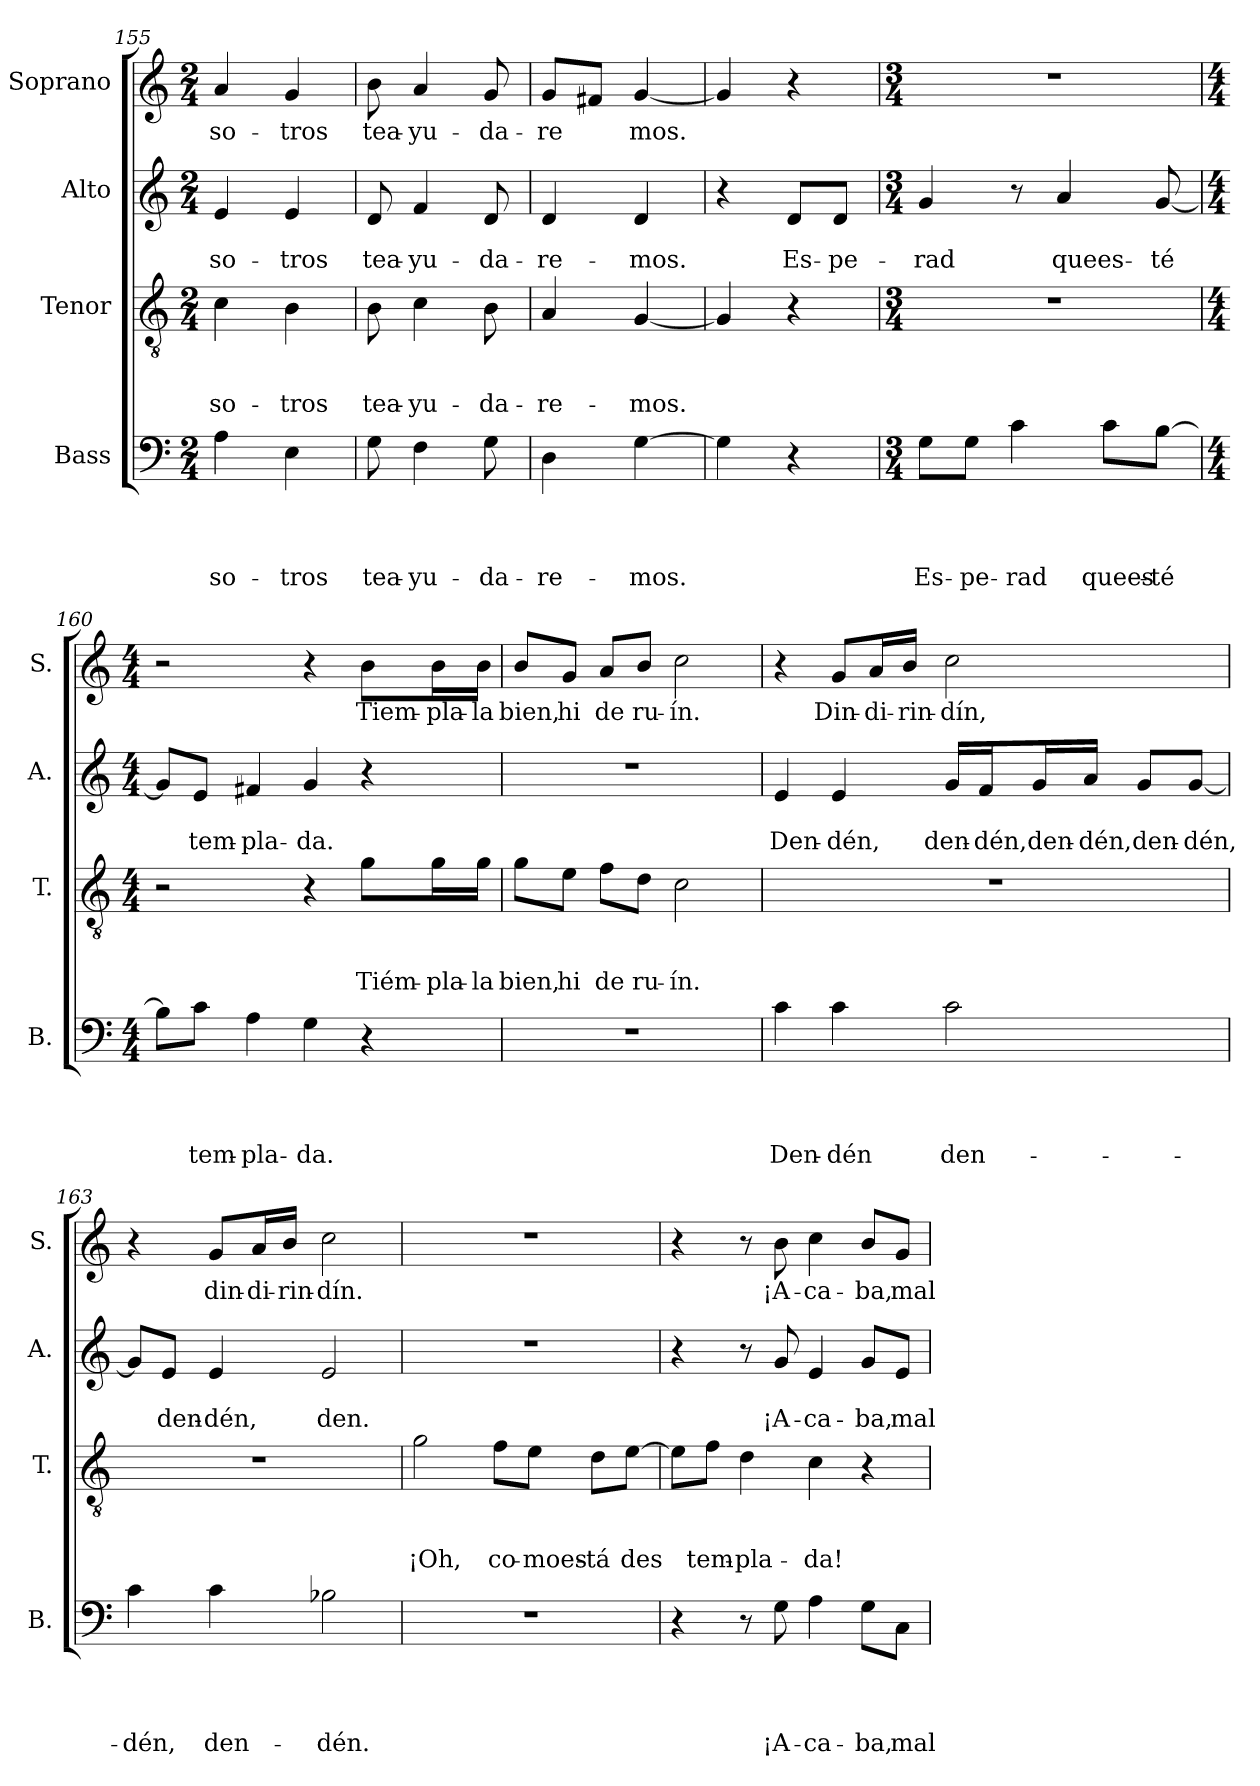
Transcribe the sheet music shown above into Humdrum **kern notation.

**kern	**text	**text	**text	**text	**kern	**text	**text	**text	**kern	**text	**text	**kern	**text
*part4	*part4	*part4	*part4	*part4	*part3	*part3	*part3	*part3	*part2	*part2	*part2	*part1	*part1
*staff4	*staff4	*staff4	*staff4	*staff4	*staff3	*staff3	*staff3	*staff3	*staff2	*staff2	*staff2	*staff1	*staff1
*I"Bass	*	*	*	*	*I"Tenor	*	*	*	*I"Alto	*	*	*I"Soprano	*
*I'B.	*	*	*	*	*I'T.	*	*	*	*I'A.	*	*	*I'S.	*
*clefF4	*	*	*	*	*clefGv2	*	*	*	*clefG2	*	*	*clefG2	*
*	*	*	*	*	*ITrd7c12	*	*	*	*	*	*	*	*
*k[]	*	*	*	*	*k[]	*	*	*	*k[]	*	*	*k[]	*
*C:	*	*	*	*	*C:	*	*	*	*C:	*	*	*C:	*
*M2/4	*	*	*	*	*M2/4	*	*	*	*M2/4	*	*	*M2/4	*
=155	=155	=155	=155	=155	=155	=155	=155	=155	=155	=155	=155	=155	=155
!	!	!	!	!LO:LY:b	!	!	!	!LO:LY:b	!	!	!LO:LY:b	!	!LO:LY:b
4A\	.	.	.	-so-	4C\	.	.	-so-	4e/	.	-so-	4a/	-so-
!	!	!	!	!LO:LY:b	!	!	!	!LO:LY:b	!	!	!LO:LY:b	!	!LO:LY:b
4E\	.	.	.	-tros	4BB\	.	.	-tros	4e/	.	-tros	4g/	-tros
=156	=156	=156	=156	=156	=156	=156	=156	=156	=156	=156	=156	=156	=156
!	!	!	!	!LO:LY:b	!	!	!	!LO:LY:b	!	!	!LO:LY:b	!	!LO:LY:b
8G\	.	.	.	tea-	8BB\	.	.	tea-	8d/	.	tea-	8b\	tea-
!	!	!	!	!LO:LY:b	!	!	!	!LO:LY:b	!	!	!LO:LY:b	!	!LO:LY:b
4F\	.	.	.	-yu-	4C\	.	.	-yu-	4f/	.	-yu-	4a/	-yu-
!	!	!	!	!LO:LY:b	!	!	!	!LO:LY:b	!	!	!LO:LY:b	!	!LO:LY:b
8G\	.	.	.	-da-	8BB\	.	.	-da-	8d/	.	-da-	8g/	-da-
=157	=157	=157	=157	=157	=157	=157	=157	=157	=157	=157	=157	=157	=157
!	!	!	!	!LO:LY:b	!	!	!	!LO:LY:b	!	!	!LO:LY:b	!	!LO:LY:b
4D\	.	.	.	-re-	4AA/	.	.	-re-	4d/	.	-re-	8g/L	-re
.	.	.	.	.	.	.	.	.	.	.	.	8f#X/J	.
!	!	!	!	!LO:LY:b	!	!	!	!LO:LY:b	!	!	!LO:LY:b	!	!LO:LY:b
[>4G\	.	.	.	-mos.	[<4GG/	.	.	-mos.	4d/	.	-mos.	[<4g/	mos.
=158	=158	=158	=158	=158	=158	=158	=158	=158	=158	=158	=158	=158	=158
4G\]	.	.	.	.	4GG/]	.	.	.	4r	.	.	4g/]	.
!	!	!	!	!	!	!	!	!	!	!	!LO:LY:b	!	!
4r	.	.	.	.	4r	.	.	.	8d/L	.	Es-	4r	.
!	!	!	!	!	!	!	!	!	!	!	!LO:LY:b	!	!
.	.	.	.	.	.	.	.	.	8d/J	.	-pe-	.	.
!!LO:LB:g=z
=159	=159	=159	=159	=159	=159	=159	=159	=159	=159	=159	=159	=159	=159
*M3/4	*	*	*	*	*M3/4	*	*	*	*M3/4	*	*	*M3/4	*
!	!	!	!	!LO:LY:b	!LO:N:vis=1	!	!	!	!	!	!LO:LY:b	!LO:N:vis=1	!
8G\L	.	.	.	Es-	2.r	.	.	.	4g/	.	-rad	2.r	.
!	!	!	!	!LO:LY:b	!	!	!	!	!	!	!	!	!
8G\J	.	.	.	-pe-	.	.	.	.	.	.	.	.	.
!	!	!	!	!LO:LY:b	!	!	!	!	!	!	!	!	!
4c\	.	.	.	-rad	.	.	.	.	8r	.	.	.	.
!	!	!	!	!	!	!	!	!	!	!	!LO:LY:b	!	!
.	.	.	.	.	.	.	.	.	4a/	.	quees-	.	.
!	!	!	!	!LO:LY:b	!	!	!	!	!	!	!	!	!
8c\L	.	.	.	quees-	.	.	.	.	.	.	.	.	.
!	!	!	!	!LO:LY:b	!	!	!	!	!	!	!LO:LY:b	!	!
[>8B\J	.	.	.	-té	.	.	.	.	[<8g/	.	-té	.	.
=160	=160	=160	=160	=160	=160	=160	=160	=160	=160	=160	=160	=160	=160
*M4/4	*	*	*	*	*M4/4	*	*	*	*M4/4	*	*	*M4/4	*
8B\L]	.	.	.	.	2r	.	.	.	8g/L]	.	.	2r	.
!	!	!	!	!LO:LY:b	!	!	!	!	!	!	!LO:LY:b	!	!
8c\J	.	.	.	tem-	.	.	.	.	8e/J	.	tem-	.	.
!	!	!	!	!LO:LY:b	!	!	!	!	!	!	!LO:LY:b	!	!
4A\	.	.	.	-pla-	.	.	.	.	4f#X/	.	-pla-	.	.
!	!	!	!	!LO:LY:b	!	!	!	!	!	!	!LO:LY:b	!	!
4G\	.	.	.	-da.	4r	.	.	.	4g/	.	-da.	4r	.
!	!	!	!	!	!	!	!	!LO:LY:b	!	!	!	!	!LO:LY:b
4r	.	.	.	.	8G\L	.	.	Tiém-	4r	.	.	8b\L	Tiem-
!	!	!	!	!	!	!	!	!LO:LY:b	!	!	!	!	!LO:LY:b
.	.	.	.	.	16G\L	.	.	-pla-	.	.	.	16b\L	-pla-
!	!	!	!	!	!	!	!	!LO:LY:b	!	!	!	!	!LO:LY:b
.	.	.	.	.	16G\JJ	.	.	-la	.	.	.	16b\JJ	-la
=161	=161	=161	=161	=161	=161	=161	=161	=161	=161	=161	=161	=161	=161
!	!	!	!	!	!	!	!	!LO:LY:b	!	!	!	!	!LO:LY:b
1r	.	.	.	.	8G\L	.	.	bien,	1r	.	.	8b/L	bien,
!	!	!	!	!	!	!	!	!LO:LY:b	!	!	!	!	!LO:LY:b
.	.	.	.	.	8E\J	.	.	hi	.	.	.	8g/J	hi
!	!	!	!	!	!	!	!	!LO:LY:b	!	!	!	!	!LO:LY:b
.	.	.	.	.	8F\L	.	.	de	.	.	.	8a/L	de
!	!	!	!	!	!	!	!	!LO:LY:b	!	!	!	!	!LO:LY:b
.	.	.	.	.	8D\J	.	.	ru-	.	.	.	8b/J	ru-
!	!	!	!	!	!	!	!	!LO:LY:b	!	!	!	!	!LO:LY:b
.	.	.	.	.	2C\	.	.	-ín.	.	.	.	2cc\	-ín.
=162	=162	=162	=162	=162	=162	=162	=162	=162	=162	=162	=162	=162	=162
!	!	!	!	!LO:LY:b	!	!	!	!	!	!	!LO:LY:b	!	!
4c\	.	.	.	Den-	1r	.	.	.	4e/	.	Den-	4r	.
!	!	!	!	!LO:LY:b	!	!	!	!	!	!	!LO:LY:b	!	!LO:LY:b
4c\	.	.	.	-dén	.	.	.	.	4e/	.	-dén,	8g/L	Din-
!	!	!	!	!	!	!	!	!	!	!	!	!	!LO:LY:b
.	.	.	.	.	.	.	.	.	.	.	.	16a/L	-di-
!	!	!	!	!	!	!	!	!	!	!	!	!	!LO:LY:b
.	.	.	.	.	.	.	.	.	.	.	.	16b/JJ	-rin-
!	!	!	!	!LO:LY:b	!	!	!	!	!	!	!LO:LY:b	!	!LO:LY:b
2c\	.	.	.	den-	.	.	.	.	16g/LL	.	den-	2cc\	-dín,
!	!	!	!	!	!	!	!	!	!	!	!LO:LY:b	!	!
.	.	.	.	.	.	.	.	.	16f/J	.	-dén,	.	.
!	!	!	!	!	!	!	!	!	!	!	!LO:LY:b	!	!
.	.	.	.	.	.	.	.	.	16g/L	.	den-	.	.
!	!	!	!	!	!	!	!	!	!	!	!LO:LY:b	!	!
.	.	.	.	.	.	.	.	.	16a/JJ	.	-dén,	.	.
!	!	!	!	!	!	!	!	!	!	!	!LO:LY:b	!	!
.	.	.	.	.	.	.	.	.	8g/L	.	den-	.	.
!	!	!	!	!	!	!	!	!	!	!	!LO:LY:b	!	!
.	.	.	.	.	.	.	.	.	[<8g/J	.	-dén,	.	.
!!LO:LB:g=z
=163	=163	=163	=163	=163	=163	=163	=163	=163	=163	=163	=163	=163	=163
!	!	!	!	!LO:LY:b	!	!	!	!	!	!	!	!	!
4c\	.	.	.	-dén,	1r	.	.	.	8g/L]	.	.	4r	.
!	!	!	!	!	!	!	!	!	!	!	!LO:LY:b	!	!
.	.	.	.	.	.	.	.	.	8e/J	.	den-	.	.
!	!	!	!	!LO:LY:b	!	!	!	!	!	!	!LO:LY:b	!	!LO:LY:b
4c\	.	.	.	den-	.	.	.	.	4e/	.	-dén,	8g/L	din-
!	!	!	!	!	!	!	!	!	!	!	!	!	!LO:LY:b
.	.	.	.	.	.	.	.	.	.	.	.	16a/L	-di-
!	!	!	!	!	!	!	!	!	!	!	!	!	!LO:LY:b
.	.	.	.	.	.	.	.	.	.	.	.	16b/JJ	-rin-
!	!	!	!	!LO:LY:b	!	!	!	!	!	!	!LO:LY:b	!	!LO:LY:b
2B-X\	.	.	.	-dén.	.	.	.	.	2e/	.	den.	2cc\	-dín.
=164	=164	=164	=164	=164	=164	=164	=164	=164	=164	=164	=164	=164	=164
!	!	!	!	!	!	!	!	!LO:LY:b	!	!	!	!	!
1r	.	.	.	.	2G\	.	.	¡Oh,	1r	.	.	1r	.
!	!	!	!	!	!	!	!	!LO:LY:b	!	!	!	!	!
.	.	.	.	.	8F\L	.	.	co-	.	.	.	.	.
!	!	!	!	!	!	!	!	!LO:LY:b	!	!	!	!	!
.	.	.	.	.	8E\J	.	.	-moes-	.	.	.	.	.
!	!	!	!	!	!	!	!	!LO:LY:b	!	!	!	!	!
.	.	.	.	.	8D\L	.	.	-tá	.	.	.	.	.
!	!	!	!	!	!	!	!	!LO:LY:b	!	!	!	!	!
.	.	.	.	.	[>8E\J	.	.	des	.	.	.	.	.
=165	=165	=165	=165	=165	=165	=165	=165	=165	=165	=165	=165	=165	=165
4r	.	.	.	.	8E\L]	.	.	.	4r	.	.	4r	.
!	!	!	!	!	!	!	!	!LO:LY:b	!	!	!	!	!
.	.	.	.	.	8F\J	.	.	tem-	.	.	.	.	.
!	!	!	!	!	!	!	!	!LO:LY:b	!	!	!	!	!
8r	.	.	.	.	4D\	.	.	-pla-	8r	.	.	8r	.
!	!	!	!	!LO:LY:b	!	!	!	!	!	!	!LO:LY:b	!	!LO:LY:b
8G\	.	.	.	¡A-	.	.	.	.	8g/	.	¡A-	8b\	¡A-
!	!	!	!	!LO:LY:b	!	!	!	!LO:LY:b	!	!	!LO:LY:b	!	!LO:LY:b
4A\	.	.	.	-ca-	4C\	.	.	-da!	4e/	.	-ca-	4cc\	-ca-
!	!	!	!	!LO:LY:b	!	!	!	!	!	!	!LO:LY:b	!	!LO:LY:b
8G\L	.	.	.	-ba,	4r	.	.	.	8g/L	.	-ba,	8b/L	-ba,
!	!	!	!	!LO:LY:b	!	!	!	!	!	!	!LO:LY:b	!	!LO:LY:b
8C\J	.	.	.	mal-	.	.	.	.	8e/J	.	mal-	8g/J	mal-
=	=	=	=	=	=	=	=	=	=	=	=	=	=
*-	*-	*-	*-	*-	*-	*-	*-	*-	*-	*-	*-	*-	*-
